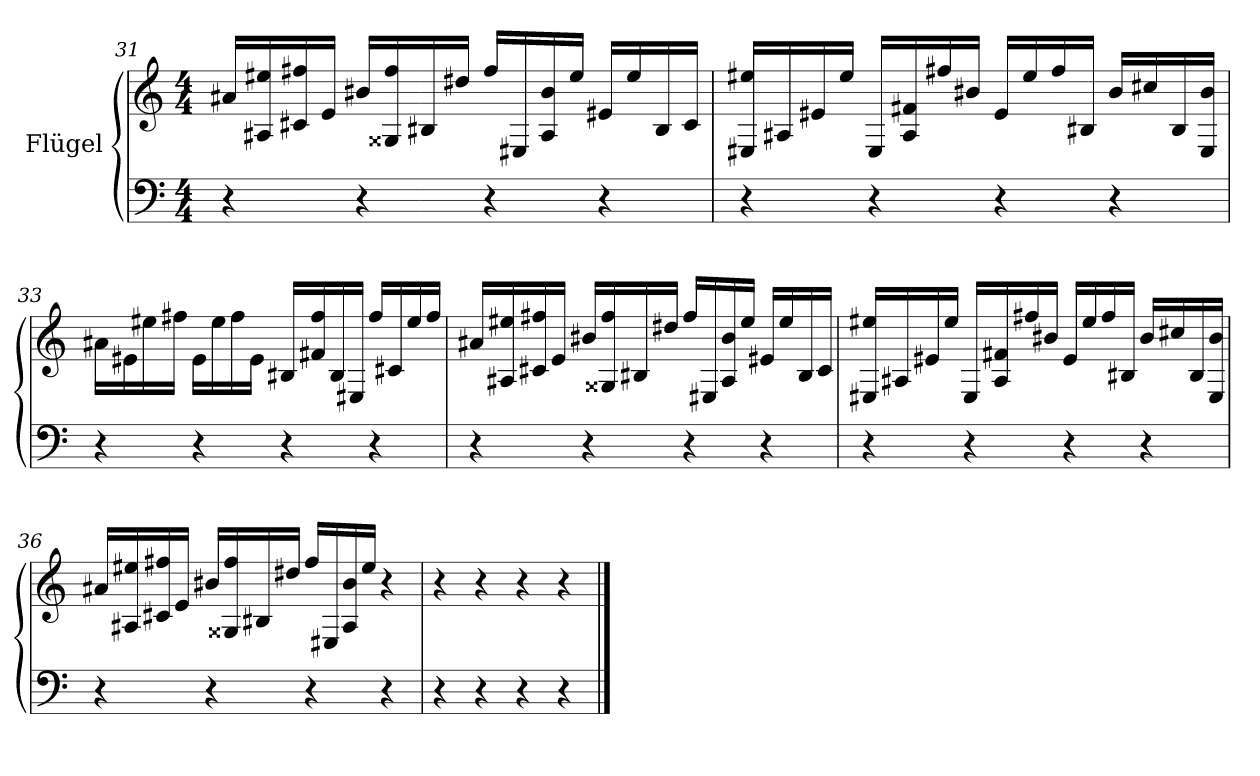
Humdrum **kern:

**kern	**kern
*part1	*part1
*staff2	*staff1
*I"Flügel	*
*clefF4	*clefG2
*k[]	*k[]
*M4/4	*M4/4
=31	=31
4r	16a#XLL
.	16ee#X 16A#X
.	16ff#X 16c#X
.	16eJJ
4r	16b#XLL
.	16ff# 16G##X
.	16B#X
.	16dd#XJJ
4r	16ff#LL
.	16E#X
.	16b# 16A#
.	16ee#JJ
4r	16e#XLL
.	16ee#
.	16B#
.	16c#JJ
=32	=32
4r	16ee#X 16E#XLL
.	16A#X
.	16e#X
.	16ee#JJ
4r	16E#LL
.	16f#X 16A#
.	16ff#X
.	16b#XJJ
4r	16e#LL
.	16ee#
.	16ff#
.	16B#XJJ
4r	16b#LL
.	16cc#X
.	16B#
.	16b# 16E#JJ
=33	=33
4r	16a#XLL
.	16e#X
.	16ee#X
.	16ff#XJJ
4r	16e#LL
.	16ee#
.	16ff#
.	16e#JJ
4r	16B#XLL
.	16f#X 16ff#
.	16B#
.	16E#XJJ
4r	16ff#LL
.	16c#X
.	16ee#
.	16ff#JJ
=34	=34
4r	16a#XLL
.	16A#X 16ee#X
.	16c#X 16ff#X
.	16eJJ
4r	16b#XLL
.	16G##X 16ff#
.	16B#X
.	16dd#XJJ
4r	16ff#LL
.	16E#X
.	16A# 16b#
.	16ee#JJ
4r	16e#XLL
.	16ee#
.	16B#
.	16c#JJ
=35	=35
4r	16E#X 16ee#XLL
.	16A#X
.	16e#X
.	16ee#JJ
4r	16E#LL
.	16A# 16f#X
.	16ff#X
.	16b#XJJ
4r	16e#LL
.	16ee#
.	16ff#
.	16B#XJJ
4r	16b#LL
.	16cc#X
.	16B#
.	16E# 16b#JJ
=36	=36
4r	16a#XLL
.	16A#X 16ee#X
.	16c#X 16ff#X
.	16eJJ
4r	16b#XLL
.	16G##X 16ff#
.	16B#X
.	16dd#XJJ
4r	16ff#LL
.	16E#X
.	16A# 16b#
.	16ee#JJ
4r	4r
=37	=37
4r	4r
4r	4r
4r	4r
4r	4r
==	==
*-	*-
